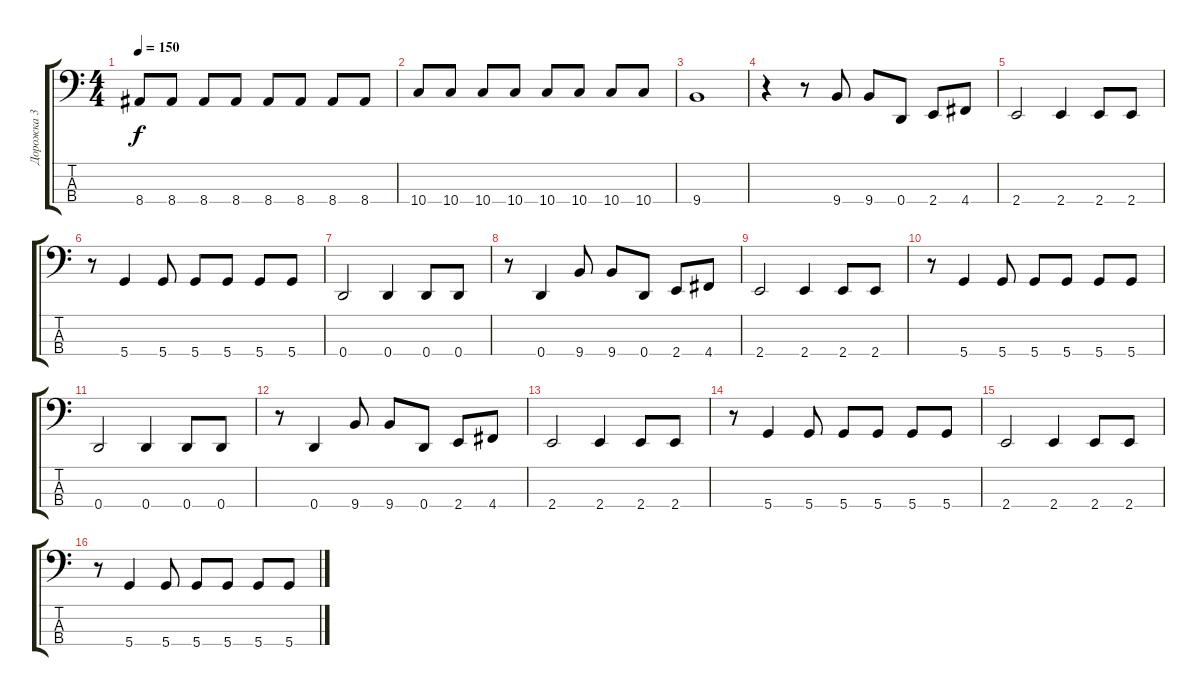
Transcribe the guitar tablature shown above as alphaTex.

\track ("Дорожка 3" "Дорожка 3") {instrument electricbassfinger}
\staff {score tabs}
\tuning (G2 D2 A1 D1) {hide}
\ts (4 4)
\tempo 150
\clef f4
\ks c
8.4.8{dy f} 8.4.8 8.4.8 8.4.8 8.4.8 8.4.8 8.4.8 8.4.8 |
10.4.8 10.4.8 10.4.8 10.4.8 10.4.8 10.4.8 10.4.8 10.4.8 |
9.4.1 |
r.4 r.8 9.4.8 9.4.8 0.4.8 2.4.8 4.4.8 |
2.4.2 2.4.4 2.4.8 2.4.8 |
r.8 5.4.4 5.4.8 5.4.8 5.4.8 5.4.8 5.4.8 |
0.4.2 0.4.4 0.4.8 0.4.8 |
r.8 0.4.4 9.4.8 9.4.8 0.4.8 2.4.8 4.4.8 |
2.4.2 2.4.4 2.4.8 2.4.8 |
r.8 5.4.4 5.4.8 5.4.8 5.4.8 5.4.8 5.4.8 |
0.4.2 0.4.4 0.4.8 0.4.8 |
r.8 0.4.4 9.4.8 9.4.8 0.4.8 2.4.8 4.4.8 |
2.4.2 2.4.4 2.4.8 2.4.8 |
r.8 5.4.4 5.4.8 5.4.8 5.4.8 5.4.8 5.4.8 |
2.4.2 2.4.4 2.4.8 2.4.8 |
r.8 5.4.4 5.4.8 5.4.8 5.4.8 5.4.8 5.4.8
